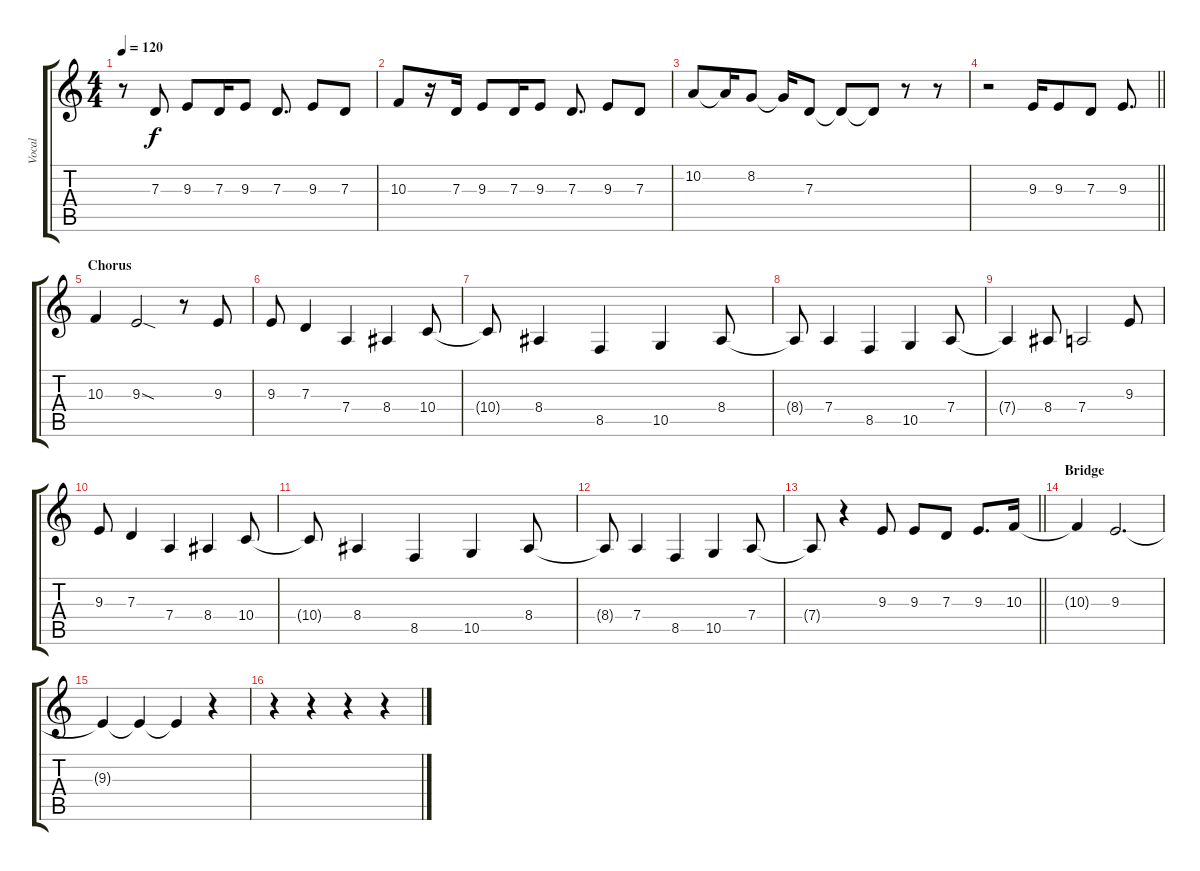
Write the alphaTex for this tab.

\track ("Vocal" "Vocal") {instrument lead2sawtooth}
\staff {score tabs}
\tuning (E4 B3 G3 D3 A2 E2) {hide}
\ts (4 4)
\tempo 120
\clef g2
\ks c
r.8{dy f} 7.3.8 9.3.8 7.3.16 9.3.8 7.3.8{d} 9.3.8 7.3.8 |
10.3.8 r.16 7.3.16 9.3.8 7.3.16 9.3.8 7.3.8{d} 9.3.8 7.3.8 |
10.2.8 10.2{t}.16 8.2.8 8.2{t}.16 7.3.8 7.3{t}.8 7.3{t}.8 r.8 r.8 |
\barLineRight lightlight
r.2 9.3.16 9.3.8 7.3.8 9.3.8{d} |
\section ("" "Chorus")
10.3.4 9.3{sod}.2 r.8 9.3.8{volume 11} |
9.3.8 7.3.4 7.4.4 8.4.4 10.4.8 |
10.4{t}.8 8.4.4 8.5.4 10.5.4 8.4.8 |
8.4{t}.8 7.4.4 8.5.4 10.5.4 7.4.8 |
7.4{t}.4 8.4.8 7.4.2 9.3.8 |
9.3.8 7.3.4 7.4.4 8.4.4 10.4.8 |
10.4{t}.8 8.4.4 8.5.4 10.5.4 8.4.8 |
8.4{t}.8 7.4.4 8.5.4 10.5.4 7.4.8 |
\barLineRight lightlight
7.4{t}.8 r.4 9.3.8 9.3.8 7.3.8 9.3.8{d} 10.3.16 |
\section ("" "Bridge")
10.3{t}.4 9.3.2{d} |
9.3{t}.4 9.3{t}.4 9.3{t}.4 r.4 |
r.4 r.4 r.4 r.4
